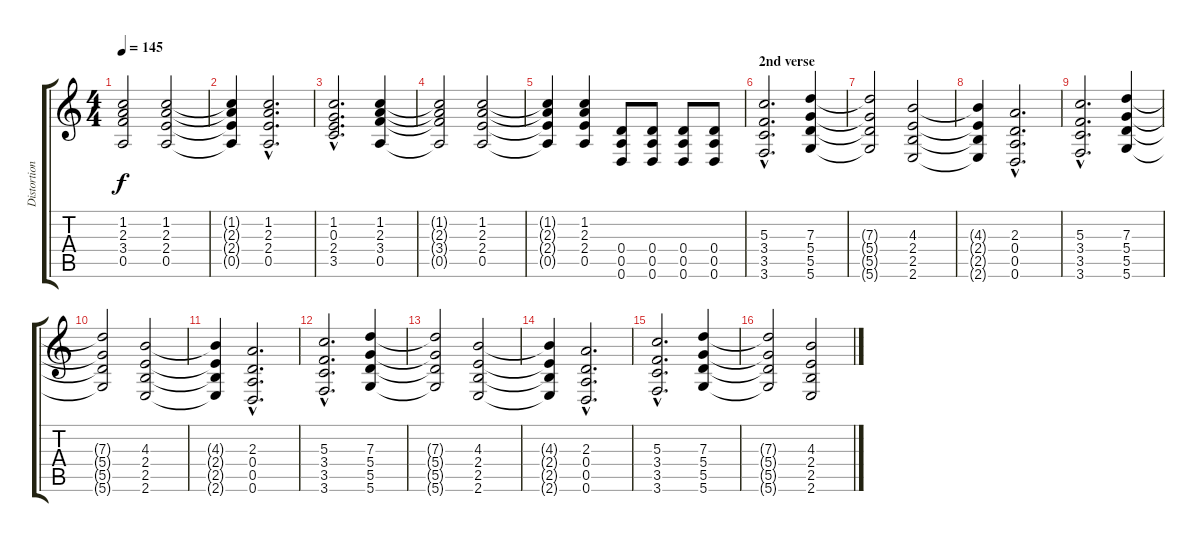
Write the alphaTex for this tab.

\track ("Distortion Guitar" "Distortion") {instrument distortionguitar}
\staff {score tabs}
\tuning (E4 B3 G3 D3 A2 D2) {hide}
\ts (4 4)
\tempo 145
\clef g2
\ks c
(1.2{t} 2.3{t} 3.4{t} 0.5{t}).2{dy f} (1.2 2.3 2.4 0.5).2 |
(1.2{t} 2.3{t} 2.4{t} 0.5{t}).4 (1.2{hac} 2.3{hac} 2.4{hac} 0.5{hac}).2{d} |
(1.2{hac} 0.3{hac} 2.4{hac} 3.5{hac}).2{d} (1.2 2.3 3.4 0.5).4 |
(1.2{t} 2.3{t} 3.4{t} 0.5{t}).2 (1.2 2.3 2.4 0.5).2 |
(1.2{t} 2.3{t} 2.4{t} 0.5{t}).4 (1.2 2.3 2.4 0.5).4 (0.4 0.5 0.6).8 (0.4 0.5 0.6).8 (0.4 0.5 0.6).8 (0.4 0.5 0.6).8 |
\section ("" "2nd verse")
(5.3{hac} 3.4{hac} 3.5{hac} 3.6{hac}).2{d} (7.3 5.4 5.5 5.6).4 |
(7.3{t} 5.4{t} 5.5{t} 5.6{t}).2 (4.3 2.4 2.5 2.6).2 |
(4.3{t} 2.4{t} 2.5{t} 2.6{t}).4 (2.3{hac} 0.4{hac} 0.5{hac} 0.6{hac}).2{d} |
(5.3{hac} 3.4{hac} 3.5{hac} 3.6{hac}).2{d} (7.3 5.4 5.5 5.6).4 |
(7.3{t} 5.4{t} 5.5{t} 5.6{t}).2 (4.3 2.4 2.5 2.6).2 |
(4.3{t} 2.4{t} 2.5{t} 2.6{t}).4 (2.3{hac} 0.4{hac} 0.5{hac} 0.6{hac}).2{d} |
(5.3{hac} 3.4{hac} 3.5{hac} 3.6{hac}).2{d} (7.3 5.4 5.5 5.6).4 |
(7.3{t} 5.4{t} 5.5{t} 5.6{t}).2 (4.3 2.4 2.5 2.6).2 |
(4.3{t} 2.4{t} 2.5{t} 2.6{t}).4 (2.3{hac} 0.4{hac} 0.5{hac} 0.6{hac}).2{d} |
(5.3{hac} 3.4{hac} 3.5{hac} 3.6{hac}).2{d} (7.3 5.4 5.5 5.6).4 |
(7.3{t} 5.4{t} 5.5{t} 5.6{t}).2 (4.3 2.4 2.5 2.6).2
